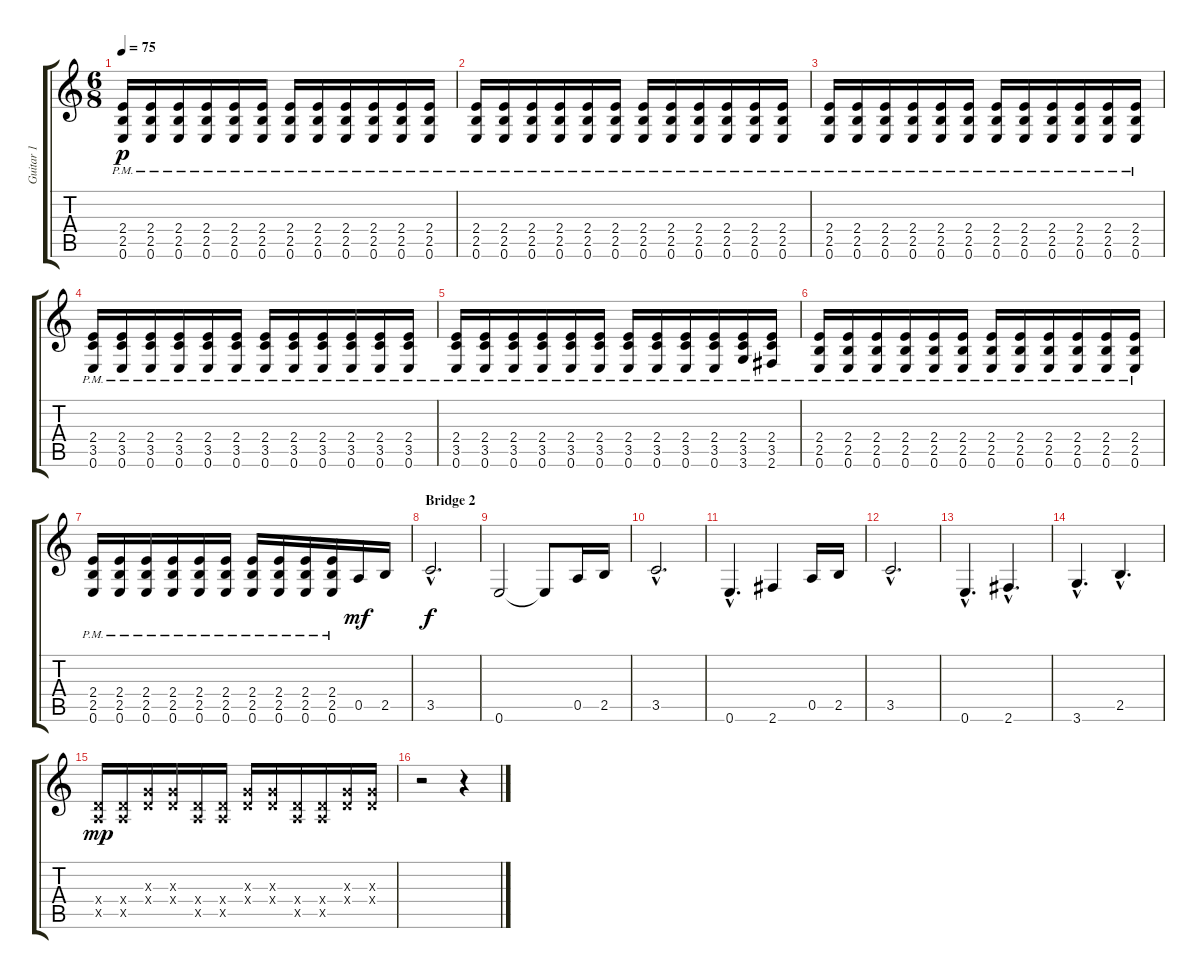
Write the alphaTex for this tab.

\track ("Guitar 1" "Guitar 1") {instrument distortionguitar}
\staff {score tabs}
\tuning (E4 B3 G3 D3 A2 E2) {hide}
\ts (6 8)
\tempo 75
\clef g2
\ks c
(2.4{pm} 2.5{pm} 0.6{pm}).16{dy p} (2.4{pm} 2.5{pm} 0.6{pm}).16 (2.4{pm} 2.5{pm} 0.6{pm}).16 (2.4{pm} 2.5{pm} 0.6{pm}).16 (2.4{pm} 2.5{pm} 0.6{pm}).16 (2.4{pm} 2.5{pm} 0.6{pm}).16 (2.4{pm} 2.5{pm} 0.6{pm}).16 (2.4{pm} 2.5{pm} 0.6{pm}).16 (2.4{pm} 2.5{pm} 0.6{pm}).16 (2.4{pm} 2.5{pm} 0.6{pm}).16 (2.4{pm} 2.5{pm} 0.6{pm}).16 (2.4{pm} 2.5{pm} 0.6{pm}).16 |
(2.4{pm} 2.5{pm} 0.6{pm}).16 (2.4{pm} 2.5{pm} 0.6{pm}).16 (2.4{pm} 2.5{pm} 0.6{pm}).16 (2.4{pm} 2.5{pm} 0.6{pm}).16 (2.4{pm} 2.5{pm} 0.6{pm}).16 (2.4{pm} 2.5{pm} 0.6{pm}).16 (2.4{pm} 2.5{pm} 0.6{pm}).16 (2.4{pm} 2.5{pm} 0.6{pm}).16 (2.4{pm} 2.5{pm} 0.6{pm}).16 (2.4{pm} 2.5{pm} 0.6{pm}).16 (2.4{pm} 2.5{pm} 0.6{pm}).16 (2.4{pm} 2.5{pm} 0.6{pm}).16 |
(2.4{pm} 2.5{pm} 0.6{pm}).16 (2.4{pm} 2.5{pm} 0.6{pm}).16 (2.4{pm} 2.5{pm} 0.6{pm}).16 (2.4{pm} 2.5{pm} 0.6{pm}).16 (2.4{pm} 2.5{pm} 0.6{pm}).16 (2.4{pm} 2.5{pm} 0.6{pm}).16 (2.4{pm} 2.5{pm} 0.6{pm}).16 (2.4{pm} 2.5{pm} 0.6{pm}).16 (2.4{pm} 2.5{pm} 0.6{pm}).16 (2.4{pm} 2.5{pm} 0.6{pm}).16 (2.4{pm} 2.5{pm} 0.6{pm}).16 (2.4{pm} 2.5{pm} 0.6{pm}).16 |
(2.4{pm} 3.5{pm} 0.6{pm}).16 (2.4{pm} 3.5{pm} 0.6{pm}).16 (2.4{pm} 3.5{pm} 0.6{pm}).16 (2.4{pm} 3.5{pm} 0.6{pm}).16 (2.4{pm} 3.5{pm} 0.6{pm}).16 (2.4{pm} 3.5{pm} 0.6{pm}).16 (2.4{pm} 3.5{pm} 0.6{pm}).16 (2.4{pm} 3.5{pm} 0.6{pm}).16 (2.4{pm} 3.5{pm} 0.6{pm}).16 (2.4{pm} 3.5{pm} 0.6{pm}).16 (2.4{pm} 3.5{pm} 0.6{pm}).16 (2.4{pm} 3.5{pm} 0.6{pm}).16 |
(2.4{pm} 3.5{pm} 0.6{pm}).16 (2.4{pm} 3.5{pm} 0.6{pm}).16 (2.4{pm} 3.5{pm} 0.6{pm}).16 (2.4{pm} 3.5{pm} 0.6{pm}).16 (2.4{pm} 3.5{pm} 0.6{pm}).16 (2.4{pm} 3.5{pm} 0.6{pm}).16 (2.4{pm} 3.5{pm} 0.6{pm}).16 (2.4{pm} 3.5{pm} 0.6{pm}).16 (2.4{pm} 3.5{pm} 0.6{pm}).16 (2.4{pm} 3.5{pm} 0.6{pm}).16 (2.4{pm} 3.5{pm} 3.6{pm}).16 (2.4{pm} 3.5{pm} 2.6{pm}).16 |
(2.4{pm} 2.5{pm} 0.6{pm}).16 (2.4{pm} 2.5{pm} 0.6{pm}).16 (2.4{pm} 2.5{pm} 0.6{pm}).16 (2.4{pm} 2.5{pm} 0.6{pm}).16 (2.4{pm} 2.5{pm} 0.6{pm}).16 (2.4{pm} 2.5{pm} 0.6{pm}).16 (2.4{pm} 2.5{pm} 0.6{pm}).16 (2.4{pm} 2.5{pm} 0.6{pm}).16 (2.4{pm} 2.5{pm} 0.6{pm}).16 (2.4{pm} 2.5{pm} 0.6{pm}).16 (2.4{pm} 2.5{pm} 0.6{pm}).16 (2.4{pm} 2.5{pm} 0.6{pm}).16 |
(2.4{pm} 2.5{pm} 0.6{pm}).16 (2.4{pm} 2.5{pm} 0.6{pm}).16 (2.4{pm} 2.5{pm} 0.6{pm}).16 (2.4{pm} 2.5{pm} 0.6{pm}).16 (2.4{pm} 2.5{pm} 0.6{pm}).16 (2.4{pm} 2.5{pm} 0.6{pm}).16 (2.4{pm} 2.5{pm} 0.6{pm}).16 (2.4{pm} 2.5{pm} 0.6{pm}).16 (2.4{pm} 2.5{pm} 0.6{pm}).16 (2.4{pm} 2.5{pm} 0.6{pm}).16 0.5.16{dy mf} 2.5.16 |
\section ("" "Bridge 2")
3.5{hac}.2{d dy f} |
0.6.2 0.6{t}.8 0.5.16 2.5.16 |
3.5{hac}.2{d} |
0.6{hac}.4{d} 2.6.4 0.5.16 2.5.16 |
3.5{hac}.2{d} |
0.6{hac}.4{d} 2.6{hac}.4{d} |
3.6{hac}.4{d} 2.5{hac}.4{d} |
(0.4{x} 0.5{x}).16{dy mp} (0.4{x} 0.5{x}).16 (0.3{x} 0.4{x}).16 (0.3{x} 0.4{x}).16 (0.4{x} 0.5{x}).16 (0.4{x} 0.5{x}).16 (0.3{x} 0.4{x}).16 (0.3{x} 0.4{x}).16 (0.4{x} 0.5{x}).16 (0.4{x} 0.5{x}).16 (0.3{x} 0.4{x}).16 (0.3{x} 0.4{x}).16 |
r.2 r.4
